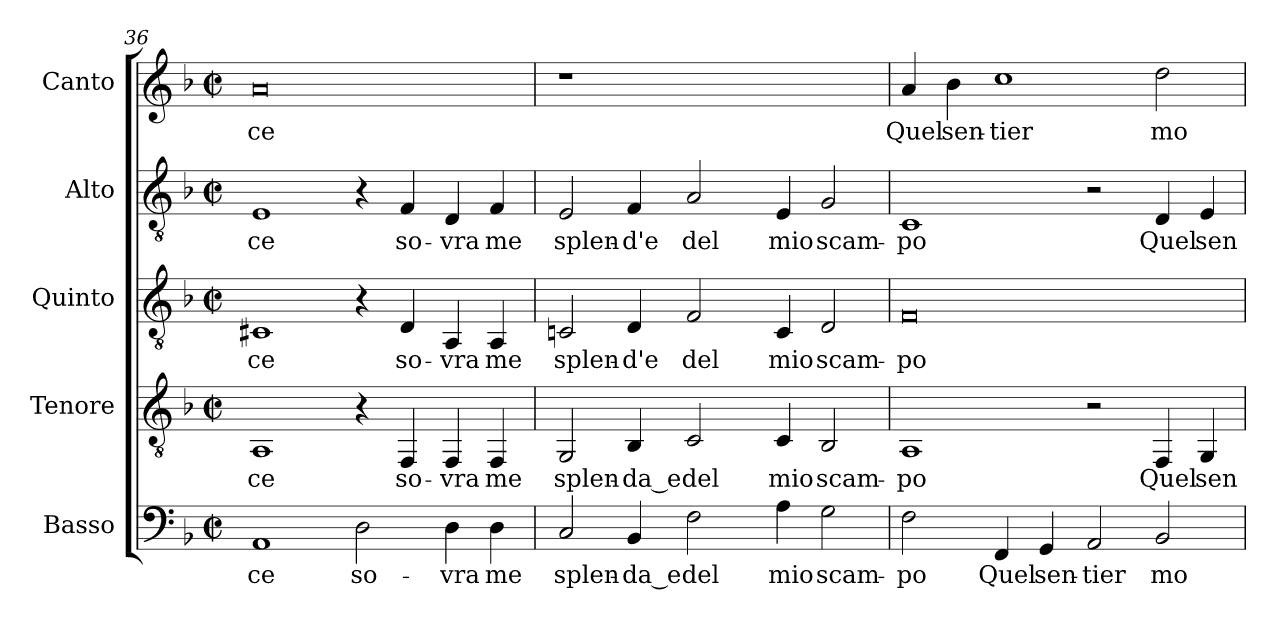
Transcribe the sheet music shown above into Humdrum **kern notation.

**kern	**text	**kern	**text	**kern	**text	**kern	**text	**kern	**text
*part5	*part5	*part4	*part4	*part3	*part3	*part2	*part2	*part1	*part1
*staff5	*staff5	*staff4	*staff4	*staff3	*staff3	*staff2	*staff2	*staff1	*staff1
*I"Basso	*	*I"Tenore	*	*I"Quinto	*	*I"Alto	*	*I"Canto	*
*I'B	*	*I'T	*	*I'Q	*	*I'A	*	*I'C	*
*clefF4	*	*clefGv2	*	*clefGv2	*	*clefGv2	*	*clefG2	*
*k[b-]	*	*k[b-]	*	*k[b-]	*	*k[b-]	*	*k[b-]	*
*F:	*	*F:	*	*F:	*	*F:	*	*F:	*
*M2/2	*	*M2/2	*	*M2/2	*	*M2/2	*	*M2/2	*
*met(c|)	*	*met(c|)	*	*met(c|)	*	*met(c|)	*	*met(c|)	*
=36	=36	=36	=36	=36	=36	=36	=36	=36	=36
!	!LO:LY:b:color=#000000	!	!	!	!	!	!	!	!
!	!	!	!LO:LY:b:color=#000000	!	!	!	!	!	!
!	!	!	!	!	!LO:LY:b:color=#000000	!	!	!	!
!	!	!	!	!	!	!	!LO:LY:b:color=#000000	!	!
!	!	!	!	!	!	!	!	!	!LO:LY:b:color=#000000
1AAi	-ce	1AAi	-ce	1C#Xi	-ce	1Ei	-ce	0ai	-ce
!	!LO:LY:b:color=#000000	!	!	!	!	!	!	!	!
2Di\	so-	4r	.	4r	.	4r	.	.	.
!	!	!	!LO:LY:b:color=#000000	!	!	!	!	!	!
!	!	!	!	!	!LO:LY:b:color=#000000	!	!	!	!
!	!	!	!	!	!	!	!LO:LY:b:color=#000000	!	!
.	.	4FFi/	so-	4Di/	so-	4Fi/	so-	.	.
!	!LO:LY:b:color=#000000	!	!	!	!	!	!	!	!
!	!	!	!LO:LY:b:color=#000000	!	!	!	!	!	!
!	!	!	!	!	!LO:LY:b:color=#000000	!	!	!	!
!	!	!	!	!	!	!	!LO:LY:b:color=#000000	!	!
4Di\	-vra	4FFi/	-vra	4AAi/	-vra	4Di/	-vra	.	.
!	!LO:LY:b:color=#000000	!	!	!	!	!	!	!	!
!	!	!	!LO:LY:b:color=#000000	!	!	!	!	!	!
!	!	!	!	!	!LO:LY:b:color=#000000	!	!	!	!
!	!	!	!	!	!	!	!LO:LY:b:color=#000000	!	!
4Di\	me	4FFi/	me	4AAi/	me	4Fi/	me	.	.
!!LO:LB:g=z
=37	=37	=37	=37	=37	=37	=37	=37	=37	=37
!	!LO:LY:b:color=#000000	!	!	!	!	!	!	!	!
!	!	!	!LO:LY:b:color=#000000	!	!	!	!	!	!
!	!	!	!	!	!LO:LY:b:color=#000000	!	!	!	!
!	!	!	!	!	!	!	!LO:LY:b:color=#000000	!LO:N:vis=1	!
2Ci/	splen-	2GGi/	splen-	2Cni/	splen-	2Ei/	splen-	1r	.
!	!LO:LY:b:color=#000000	!	!	!	!	!	!	!	!
!	!	!	!LO:LY:b:color=#000000	!	!	!	!	!	!
!	!	!	!	!	!LO:LY:b:color=#000000	!	!	!	!
!	!	!	!	!	!	!	!LO:LY:b:color=#000000	!	!
4BB-i/	-da_e	4BB-i/	-da_e	4Di/	-d'e	4Fi/	-d'e	.	.
!	!LO:LY:b:color=#000000	!	!	!	!	!	!	!	!
!	!	!	!LO:LY:b:color=#000000	!	!	!	!	!	!
!	!	!	!	!	!LO:LY:b:color=#000000	!	!	!	!
!	!	!	!	!	!	!	!LO:LY:b:color=#000000	!	!
2Fi\	del	2Ci/	del	2Fi/	del	2Ai/	del	.	.
.	.	.	.	.	.	.	.	1ryy	.
!	!LO:LY:b:color=#000000	!	!	!	!	!	!	!	!
!	!	!	!LO:LY:b:color=#000000	!	!	!	!	!	!
!	!	!	!	!	!LO:LY:b:color=#000000	!	!	!	!
!	!	!	!	!	!	!	!LO:LY:b:color=#000000	!	!
4Ai\	mio	4Ci/	mio	4Ci/	mio	4Ei/	mio	.	.
!	!LO:LY:b:color=#000000	!	!	!	!	!	!	!	!
!	!	!	!LO:LY:b:color=#000000	!	!	!	!	!	!
!	!	!	!	!	!LO:LY:b:color=#000000	!	!	!	!
!	!	!	!	!	!	!	!LO:LY:b:color=#000000	!	!
2Gi\	scam-	2BB-i/	scam-	2Di/	scam-	2Gi/	scam-	.	.
=38	=38	=38	=38	=38	=38	=38	=38	=38	=38
!	!LO:LY:b:color=#000000	!	!	!	!	!	!	!	!
!	!	!	!LO:LY:b:color=#000000	!	!	!	!	!	!
!	!	!	!	!	!LO:LY:b:color=#000000	!	!	!	!
!	!	!	!	!	!	!	!LO:LY:b:color=#000000	!	!
!	!	!	!	!	!	!	!	!	!LO:LY:b:color=#000000
2Fi\	-po	1AAi	-po	0Fi	-po	1Ci	-po	4ai/	Quel
!	!	!	!	!	!	!	!	!	!LO:LY:b:color=#000000
.	.	.	.	.	.	.	.	4b-i\	sen-
!	!LO:LY:b:color=#000000	!	!	!	!	!	!	!	!
!	!	!	!	!	!	!	!	!	!LO:LY:b:color=#000000
4FFi/	Quel	.	.	.	.	.	.	1cci	-tier
!	!LO:LY:b:color=#000000	!	!	!	!	!	!	!	!
4GGi/	sen-	.	.	.	.	.	.	.	.
!	!LO:LY:b:color=#000000	!	!	!	!	!	!	!	!
2AAi/	-tier	2r	.	.	.	2r	.	.	.
!	!LO:LY:b:color=#000000	!	!	!	!	!	!	!	!
!	!	!	!LO:LY:b:color=#000000	!	!	!	!	!	!
!	!	!	!	!	!	!	!LO:LY:b:color=#000000	!	!
!	!	!	!	!	!	!	!	!	!LO:LY:b:color=#000000
2BB-i/	mo-	4FFi/	Quel	.	.	4Di/	Quel	2ddi\	mo-
!	!	!	!LO:LY:b:color=#000000	!	!	!	!	!	!
!	!	!	!	!	!	!	!LO:LY:b:color=#000000	!	!
.	.	4GGi/	sen-	.	.	4Ei/	sen-	.	.
=	=	=	=	=	=	=	=	=	=
*-	*-	*-	*-	*-	*-	*-	*-	*-	*-
